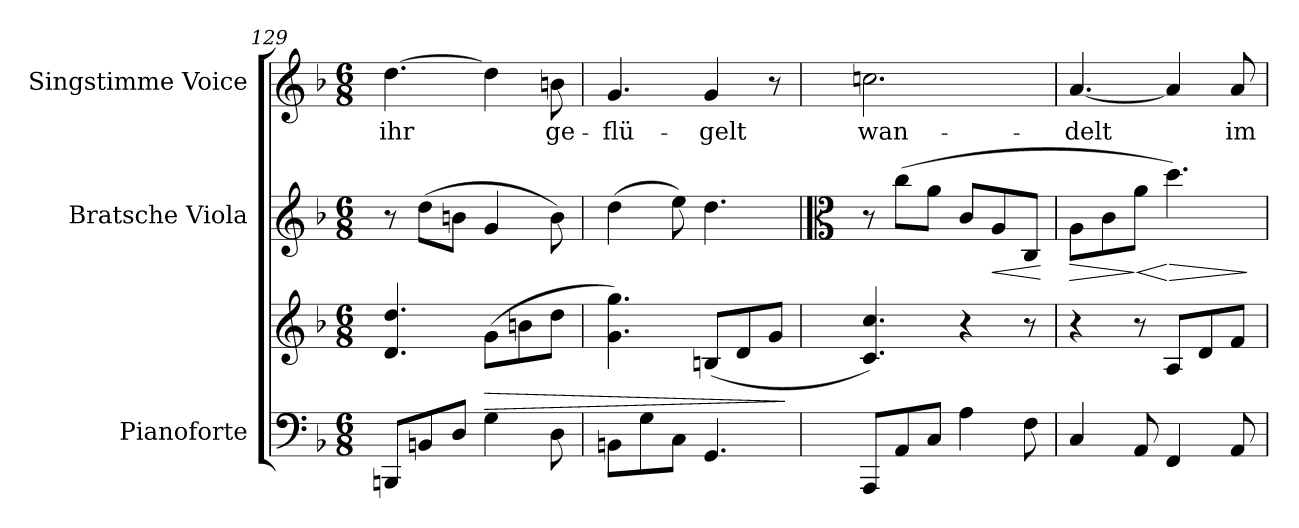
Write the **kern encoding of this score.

**kern	**kern	**dynam	**kern	**dynam	**kern	**text
*part3	*part3	*part3	*part2	*part2	*part1	*part1
*staff4	*staff3	*staff3/4	*staff2	*staff2	*staff1	*staff1
*I"Pianoforte	*	*	*I"Bratsche Viola	*	*I"Singstimme Voice	*
*I'Pno	*	*	*I'Vla	*	*	*
*clefF4	*clefG2	*	*clefG2	*	*clefG2	*
*k[b-]	*k[b-]	*	*k[b-]	*	*k[b-]	*
*M6/8	*M6/8	*	*M6/8	*	*M6/8	*
=129	=129	=129	=129	=129	=129	=129
!	!	!	!	!	!	!LO:LY:b
8BBBn/L	4.d/ 4.dd/	.	8r	.	[4.dd\	ihr
8BBn/	.	.	(8dd\L	.	.	.
8D/J	.	.	8bn\J	.	.	.
!	!	!LO:HP:b	!	!	!	!
4G\	(8g\L	>	4g/	.	4dd\]	.
.	8bn\	.	.	.	.	.
!	!	!	!	!	!	!LO:LY:b
8D\	8dd\J	.	8b\)	.	8bn\	ge-
=130	=130	=130	=130	=130	=130	=130
!	!	!	!	!	!	!LO:LY:b
8BBn\L	4.g\ 4.gg\)	.	(4dd\	.	4.g/	-flü-
8G\	.	.	.	.	.	.
8C\J	.	.	8ee\)	.	.	.
!	!	!	!	!	!	!LO:LY:b
4.GG/	(>8Bn/L	.	4.dd\	.	4g/	-gelt
.	8d/	.	.	.	.	.
.	8g/J	.	.	.	8r	.
.	.	]	.	.	.	.
=131	=131	=131	=131	=131	=131	=131
*	*	*	*clefC3	*	*	*
!	!	!LO:DY:b	!	!	!	!LO:LY:b
!	!	!LO:DY:n=1:b	!	!	!	!
8AAA/L	4.c/ 4.cc/)	p other-dynamics	8r	.	2.ccn\	wan-
8AA/	.	.	(8cc\L	.	.	.
8C/J	.	.	8a\J	.	.	.
4A\	4r	.	8c/L	.	.	.
!	!	!	!	!LO:HP:b	!	!
.	.	.	8A/	<	.	.
8F\	8r	.	8C/J	.	.	.
.	.	.	.	[	.	.
=132	=132	=132	=132	=132	=132	=132
!	!	!	!	!LO:HP:b	!	!LO:LY:b
4C/	4r	.	8A\L	>	[4.a/	-delt
.	.	.	8c\	.	.	.
!	!	!	!	!LO:HP:n=1:b	!	!
8AA/	8r	.	8a\J	] <	.	.
!	!	!	!	!LO:HP:n=1:b	!	!
4FF/	8A/L	.	4.dd\)	[ >	4a/]	.
.	8d/	.	.	.	.	.
!	!	!	!	!	!	!LO:LY:b
8AA/	8f/J	.	.	.	8a/	im
.	.	.	.	]	.	.
=	=	=	=	=	=	=
*-	*-	*-	*-	*-	*-	*-
